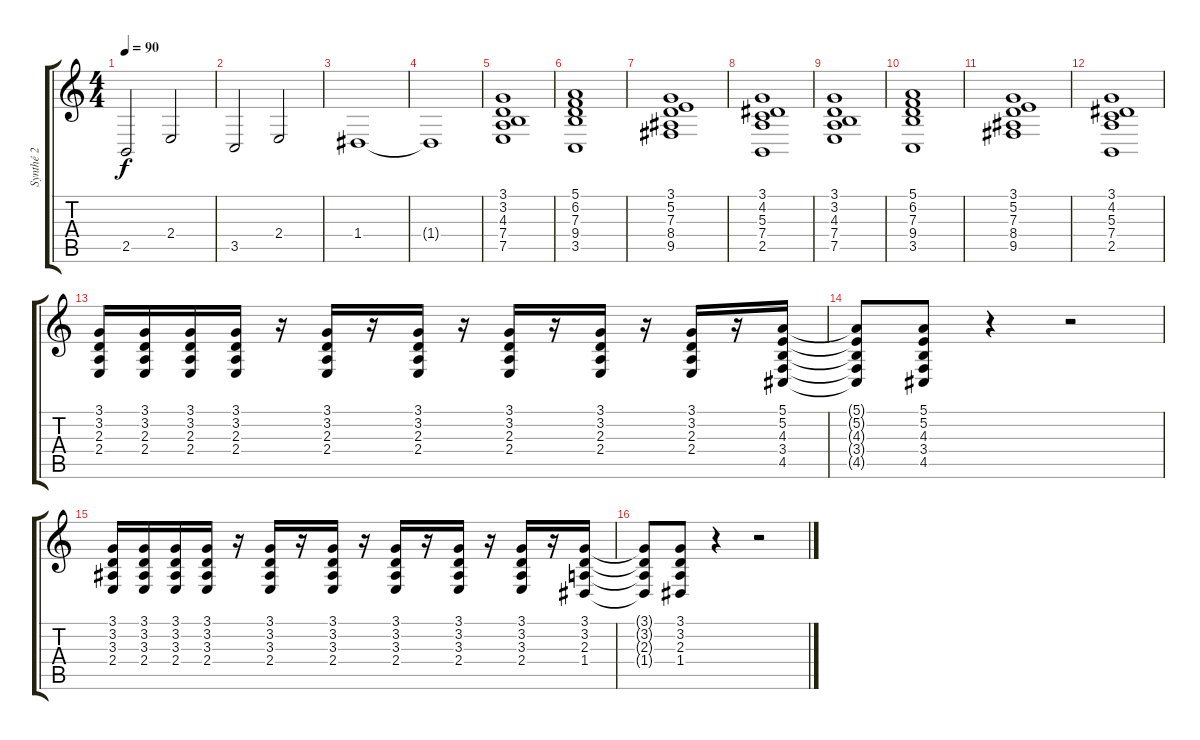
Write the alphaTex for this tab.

\track ("Synthé 2" "Synthé 2") {instrument stringensemble1}
\staff {score tabs}
\tuning (E4 B3 G3 D3 A2 E2) {hide}
\ts (4 4)
\tempo 90
\clef g2
\ks c
2.5.2{dy f} 2.4.2 |
3.5.2 2.4.2 |
1.4.1 |
1.4{t}.1 |
(3.1 3.2 4.3 7.4 7.5).1{volume 8 instrument synthbrass1} |
(5.1 6.2 7.3 9.4 3.5).1 |
(3.1 5.2 7.3 8.4 9.5).1 |
(3.1 4.2 5.3 7.4 2.5).1 |
(3.1 3.2 4.3 7.4 7.5).1 |
(5.1 6.2 7.3 9.4 3.5).1 |
(3.1 5.2 7.3 8.4 9.5).1 |
(3.1 4.2 5.3 7.4 2.5).1 |
(3.1 3.2 2.3 2.4).16{instrument stringensemble1} (3.1 3.2 2.3 2.4).16 (3.1 3.2 2.3 2.4).16 (3.1 3.2 2.3 2.4).16 r.16 (3.1 3.2 2.3 2.4).16 r.16 (3.1 3.2 2.3 2.4).16 r.16 (3.1 3.2 2.3 2.4).16 r.16 (3.1 3.2 2.3 2.4).16 r.16 (3.1 3.2 2.3 2.4).16 r.16 (5.1 5.2 4.3 3.4 4.5).16 |
(5.1{t} 5.2{t} 4.3{t} 3.4{t} 4.5{t}).8 (5.1 5.2 4.3 3.4 4.5).8 r.4 r.2 |
(3.1 3.2 3.3 2.4).16 (3.1 3.2 3.3 2.4).16 (3.1 3.2 3.3 2.4).16 (3.1 3.2 3.3 2.4).16 r.16 (3.1 3.2 3.3 2.4).16 r.16 (3.1 3.2 3.3 2.4).16 r.16 (3.1 3.2 3.3 2.4).16 r.16 (3.1 3.2 3.3 2.4).16 r.16 (3.1 3.2 3.3 2.4).16 r.16 (3.1 3.2 2.3 1.4).16 |
(3.1{t} 3.2{t} 2.3{t} 1.4{t}).8 (3.1 3.2 2.3 1.4).8 r.4 r.2
